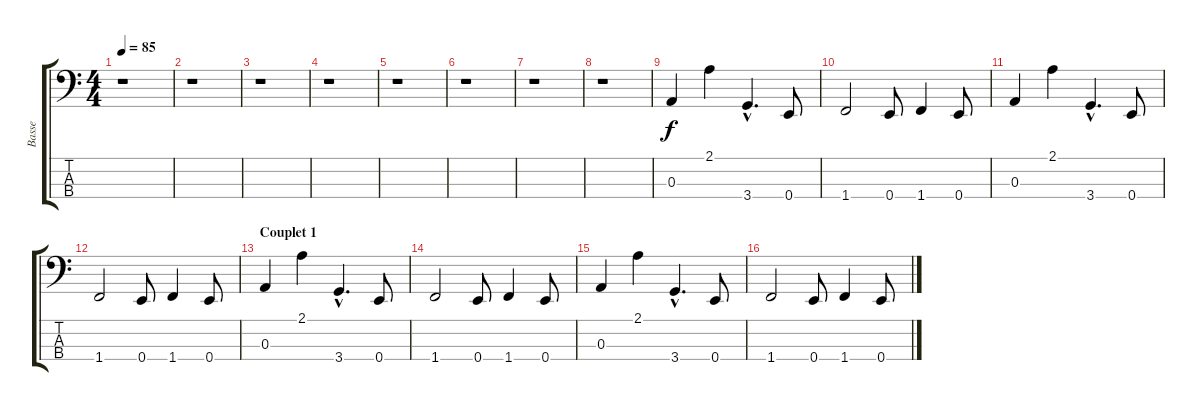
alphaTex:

\track ("Basse" "Basse") {instrument electricbasspick}
\staff {score tabs}
\tuning (G2 D2 A1 E1) {hide}
\ts (4 4)
\tempo 85
\clef f4
\ks c
r.1{dy f instrument electricbasspick} |
r.1 |
r.1 |
r.1 |
r.1 |
r.1 |
r.1 |
r.1 |
0.3.4 2.1.4 3.4{hac}.4{d} 0.4.8 |
1.4.2 0.4.8 1.4.4 0.4.8 |
0.3.4 2.1.4 3.4{hac}.4{d} 0.4.8 |
1.4.2 0.4.8 1.4.4 0.4.8 |
\section ("" "Couplet 1")
0.3.4 2.1.4 3.4{hac}.4{d} 0.4.8 |
1.4.2 0.4.8 1.4.4 0.4.8 |
0.3.4 2.1.4 3.4{hac}.4{d} 0.4.8 |
1.4.2 0.4.8 1.4.4 0.4.8
